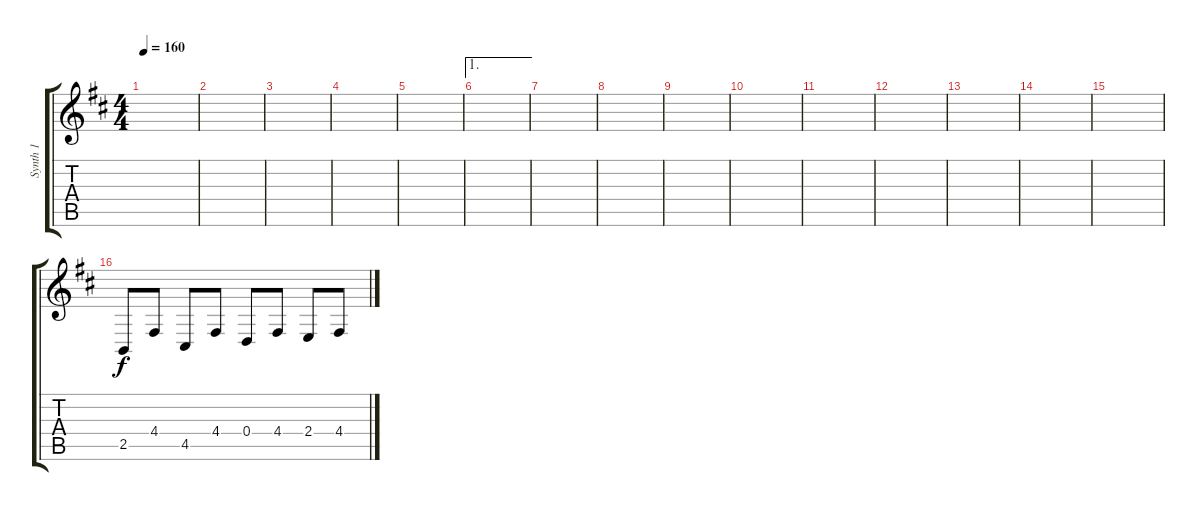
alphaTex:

\track ("Synth 1" "Synth 1") {instrument synthbrass2}
\staff {score tabs}
\tuning (E4 B3 G3 D3 A2 E2) {hide}
\ts (4 4)
\tempo 160
\clef g2
\ks d
|
|
|
|
|
\ae 1
|
|
|
|
|
|
|
|
|
|
2.5.8 4.4.8 4.5.8 4.4.8 0.4.8 4.4.8 2.4.8 4.4.8
